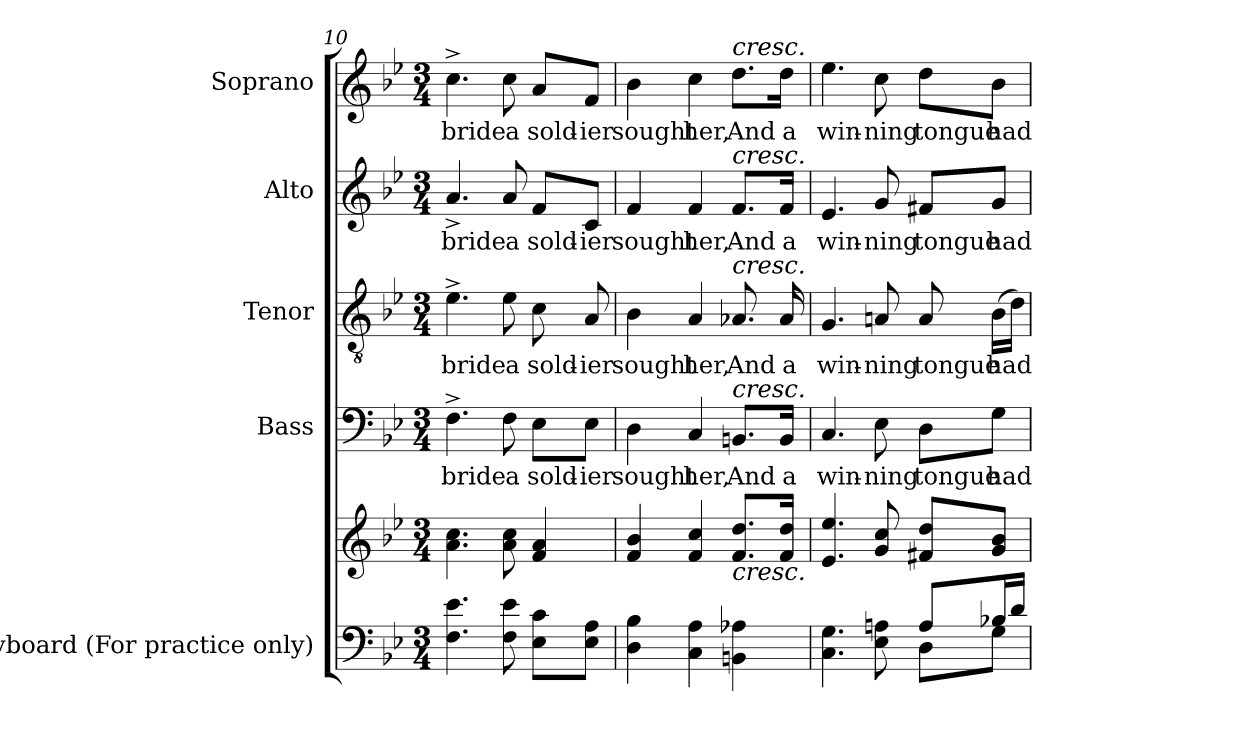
**kern	**kern	**kern	**text	**kern	**text	**kern	**text	**kern	**text
*part5	*part5	*part4	*part4	*part3	*part3	*part2	*part2	*part1	*part1
*staff6	*staff5	*staff4	*staff4	*staff3	*staff3	*staff2	*staff2	*staff1	*staff1
*I"Keyboard (For practice only)	*	*I"Bass	*	*I"Tenor	*	*I"Alto	*	*I"Soprano	*
*I'Kbd.	*	*I'B.	*	*I'T.	*	*I'A.	*	*I'S.	*
*clefF4	*clefG2	*clefF4	*	*clefGv2	*	*clefG2	*	*clefG2	*
*	*	*	*	*ITrd7c12	*	*	*	*	*
*k[b-e-]	*k[b-e-]	*k[b-e-]	*	*k[b-e-]	*	*k[b-e-]	*	*k[b-e-]	*
*B-:	*B-:	*B-:	*	*B-:	*	*B-:	*	*B-:	*
*M3/4	*M3/4	*M3/4	*	*M3/4	*	*M3/4	*	*M3/4	*
=10	=10	=10	=10	=10	=10	=10	=10	=10	=10
!	!	!	!LO:LY:b:color=#000000	!	!	!	!	!	!
!	!	!	!	!	!LO:LY:b:color=#000000	!	!	!	!
!	!	!	!	!	!	!	!LO:LY:b:color=#000000	!	!
!	!	!	!	!	!	!	!	!	!LO:LY:b:color=#000000
4.Fi\ 4.e-i	4.ai\ 4.cci	4.F^i\	bride	4.E-^i\	bride	4.a^i/	bride	4.cc^i\	bride
!	!	!	!LO:LY:b:color=#000000	!	!	!	!	!	!
!	!	!	!	!	!LO:LY:b:color=#000000	!	!	!	!
!	!	!	!	!	!	!	!LO:LY:b:color=#000000	!	!
!	!	!	!	!	!	!	!	!	!LO:LY:b:color=#000000
8Fi\ 8e-i	8ai\ 8cci	8Fi\	a	8E-i\	a	8ai/	a	8cci\	a
!	!	!	!LO:LY:b:color=#000000	!	!	!	!	!	!
!	!	!	!	!	!LO:LY:b:color=#000000	!	!	!	!
!	!	!	!	!	!	!	!LO:LY:b:color=#000000	!	!
!	!	!	!	!	!	!	!	!	!LO:LY:b:color=#000000
8E-i\ 8ciL	4fi/ 4ai	8E-i\L	sold-	8Ci\	sold-	8fi/L	sold-	8ai/L	sold-
!	!	!	!LO:LY:b:color=#000000	!	!	!	!	!	!
!	!	!	!	!	!LO:LY:b:color=#000000	!	!	!	!
!	!	!	!	!	!	!	!LO:LY:b:color=#000000	!	!
!	!	!	!	!	!	!	!	!	!LO:LY:b:color=#000000
8E-i\ 8AiJ	.	8E-i\J	-ier	8AAi/	-ier	8ci/J	-ier	8fi/J	-ier
=11	=11	=11	=11	=11	=11	=11	=11	=11	=11
!	!	!	!LO:LY:b:color=#000000	!	!	!	!	!	!
!	!	!	!	!	!LO:LY:b:color=#000000	!	!	!	!
!	!	!	!	!	!	!	!LO:LY:b:color=#000000	!	!
!	!	!	!	!	!	!	!	!	!LO:LY:b:color=#000000
4Di\ 4B-i	4fi/ 4b-i	4Di\	sought	4BB-i\	sought	4fi/	sought	4b-i\	sought
!	!	!	!LO:LY:b:color=#000000	!	!	!	!	!	!
!	!	!	!	!	!LO:LY:b:color=#000000	!	!	!	!
!	!	!	!	!	!	!	!LO:LY:b:color=#000000	!	!
!	!	!	!	!	!	!	!	!	!LO:LY:b:color=#000000
4Ci\ 4Ai	4fi/ 4cci	4Ci/	her,	4AAi/	her,	4fi/	her,	4cci\	her,
!	!	!	!LO:LY:b:color=#000000	!	!	!	!	!	!
!	!	!	!	!	!LO:LY:b:color=#000000	!	!	!	!
!	!	!	!	!	!	!	!LO:LY:b:color=#000000	!	!
!	!	!	!	!	!	!	!	!LO:TX:a:i:t=cresc.	!
!	!	!	!	!	!	!LO:TX:a:i:t=cresc.	!	!	!
!	!	!	!	!LO:TX:a:i:t=cresc.	!	!	!	!	!
!	!	!LO:TX:a:i:t=cresc.	!	!	!	!	!	!	!
!	!LO:TX:b:i:t=cresc.	!	!	!	!	!	!	!	!
!	!	!	!	!	!	!	!	!	!LO:LY:b:color=#000000
4BBni\ 4A-Xi	8.fi/ 8.ddiL	8.BBni/L	And	8.AA-Xi/	And	8.fi/L	And	8.ddi\L	And
!	!	!	!LO:LY:b:color=#000000	!	!	!	!	!	!
!	!	!	!	!	!LO:LY:b:color=#000000	!	!	!	!
!	!	!	!	!	!	!	!LO:LY:b:color=#000000	!	!
!	!	!	!	!	!	!	!	!	!LO:LY:b:color=#000000
.	16fi/ 16ddiJk	16BBi/Jk	a	16AA-i/	a	16fi/Jk	a	16ddi\Jk	a
=12	=12	=12	=12	=12	=12	=12	=12	=12	=12
*^	*	*	*	*	*	*	*	*	*
!	!	!	!	!LO:LY:b:color=#000000	!	!	!	!	!	!
!	!	!	!	!	!	!LO:LY:b:color=#000000	!	!	!	!
!	!	!	!	!	!	!	!	!LO:LY:b:color=#000000	!	!
!	!	!	!	!	!	!	!	!	!	!LO:LY:b:color=#000000
2ryy	4.Ci\ 4.Gi	4.e-i/ 4.ee-i	4.Ci/	win-	4.GGi/	win-	4.e-i/	win-	4.ee-i\	win-
!	!	!	!	!LO:LY:b:color=#000000	!	!	!	!	!	!
!	!	!	!	!	!	!LO:LY:b:color=#000000	!	!	!	!
!	!	!	!	!	!	!	!	!LO:LY:b:color=#000000	!	!
!	!	!	!	!	!	!	!	!	!	!LO:LY:b:color=#000000
.	8E-i\ 8Ani	8gi/ 8cci	8E-i\	-ning	8AAni/	-ning	8gi/	-ning	8cci\	-ning
!	!	!	!	!LO:LY:b:color=#000000	!	!	!	!	!	!
!	!	!	!	!	!	!LO:LY:b:color=#000000	!	!	!	!
!	!	!	!	!	!	!	!	!LO:LY:b:color=#000000	!	!
!	!	!	!	!	!	!	!	!	!	!LO:LY:b:color=#000000
8Ai/L	8Di\L	8f#Xi/ 8ddiL	8Di\L	tongue	8AAi/	tongue	8f#Xi/L	tongue	8ddi\L	tongue
!	!	!	!	!LO:LY:b:color=#000000	!	!	!	!	!	!
!	!	!	!	!	!	!LO:LY:b:color=#000000	!	!	!	!
!	!	!	!	!	!	!	!	!LO:LY:b:color=#000000	!	!
!	!	!	!	!	!	!	!	!	!	!LO:LY:b:color=#000000
16B-Xi/L	8Gi\J	8gi/ 8b-iJ	8Gi\J	had	(16BB-i\LL	had	8gi/J	had	8b-i\J	had
16di/JJ	.	.	.	.	16Di\JJ)	.	.	.	.	.
*v	*v	*	*	*	*	*	*	*	*	*
=	=	=	=	=	=	=	=	=	=
*-	*-	*-	*-	*-	*-	*-	*-	*-	*-
